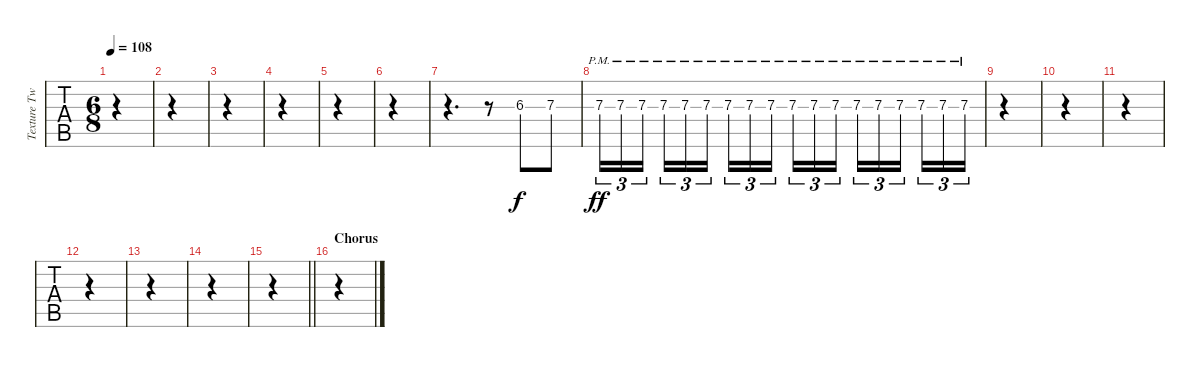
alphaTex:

\track ("Texture Two" "Texture Tw") {instrument distortionguitar}
\staff {tabs}
\tuning (E4 B3 G3 D3 A2 E2) {hide}
\ts (6 8)
\tempo 108
\clef g2
\ks a
|
|
|
|
|
|
r.4{d} r.8 6.3.8{dy f} 7.3.8 |
7.3{pm}.16{tu (3 2) dy ff} 7.3{pm}.16{tu (3 2)} 7.3{pm}.16{tu (3 2) beam splitsecondary} 7.3{pm}.16{tu (3 2)} 7.3{pm}.16{tu (3 2)} 7.3{pm}.16{tu (3 2) beam splitsecondary} 7.3{pm}.16{tu (3 2) volume 0} 7.3{pm}.16{tu (3 2)} 7.3{pm}.16{tu (3 2)} 7.3{pm}.16{tu (3 2)} 7.3{pm}.16{tu (3 2)} 7.3{pm}.16{tu (3 2) beam splitsecondary} 7.3{pm}.16{tu (3 2)} 7.3{pm}.16{tu (3 2)} 7.3{pm}.16{tu (3 2) beam splitsecondary} 7.3{pm}.16{tu (3 2)} 7.3{pm}.16{tu (3 2)} 7.3{pm}.16{tu (3 2)} |
|
|
|
|
|
|
\barLineRight lightlight
|
\section ("" "Chorus")
